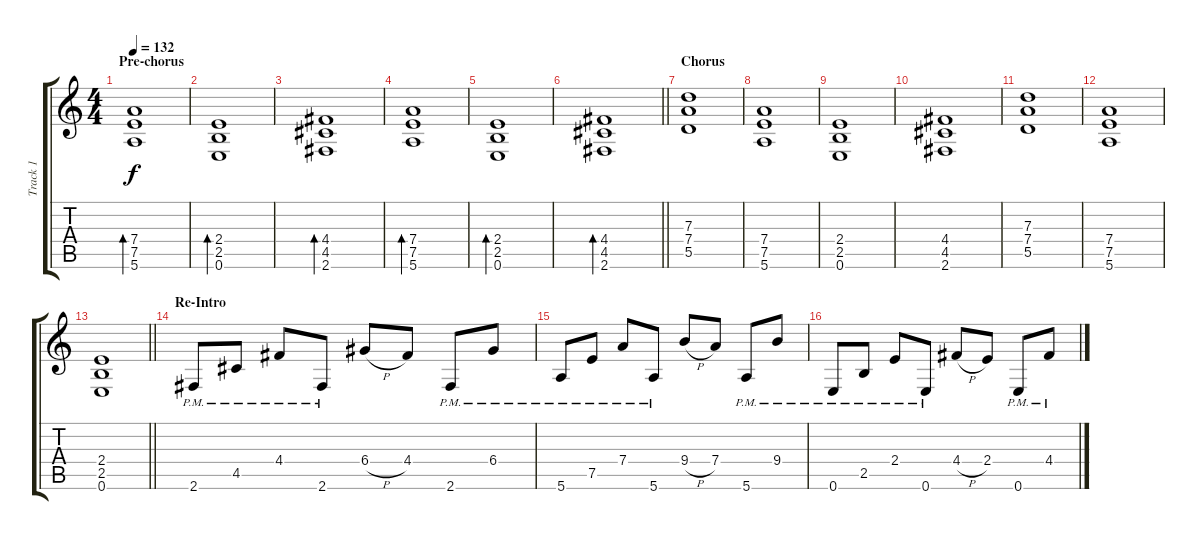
\track ("Track 1" "Track 1") {instrument electricguitarclean}
\staff {score tabs}
\tuning (E4 B3 G3 D3 A2 E2) {hide}
\ts (4 4)
\section ("" "Pre-chorus")
\tempo 132
\clef g2
\ks c
(7.4 7.5 5.6).1{bd 480 dy f} |
(2.4 2.5 0.6).1{bd 480} |
(4.4 4.5 2.6).1{bd 480} |
(7.4 7.5 5.6).1{bd 480} |
(2.4 2.5 0.6).1{bd 480} |
\barLineRight lightlight
(4.4 4.5 2.6).1{bd 480} |
\section ("" "Chorus")
(7.3 7.4 5.5).1{instrument distortionguitar} |
(7.4 7.5 5.6).1 |
(2.4 2.5 0.6).1 |
(4.4 4.5 2.6).1 |
(7.3 7.4 5.5).1 |
(7.4 7.5 5.6).1 |
\barLineRight lightlight
(2.4 2.5 0.6).1 |
\section ("" "Re-Intro")
2.6{pm}.8 4.5{pm}.8 4.4{pm}.8 2.6{pm}.8 6.4{h}.8 4.4.8 2.6{pm}.8 6.4{pm}.8 |
5.6{pm}.8 7.5{pm}.8 7.4{pm}.8 5.6{pm}.8 9.4{h}.8 7.4.8 5.6{pm}.8 9.4{pm}.8 |
0.6{pm}.8 2.5{pm}.8 2.4{pm}.8 0.6{pm}.8 4.4{h}.8 2.4.8 0.6{pm}.8 4.4{pm}.8
